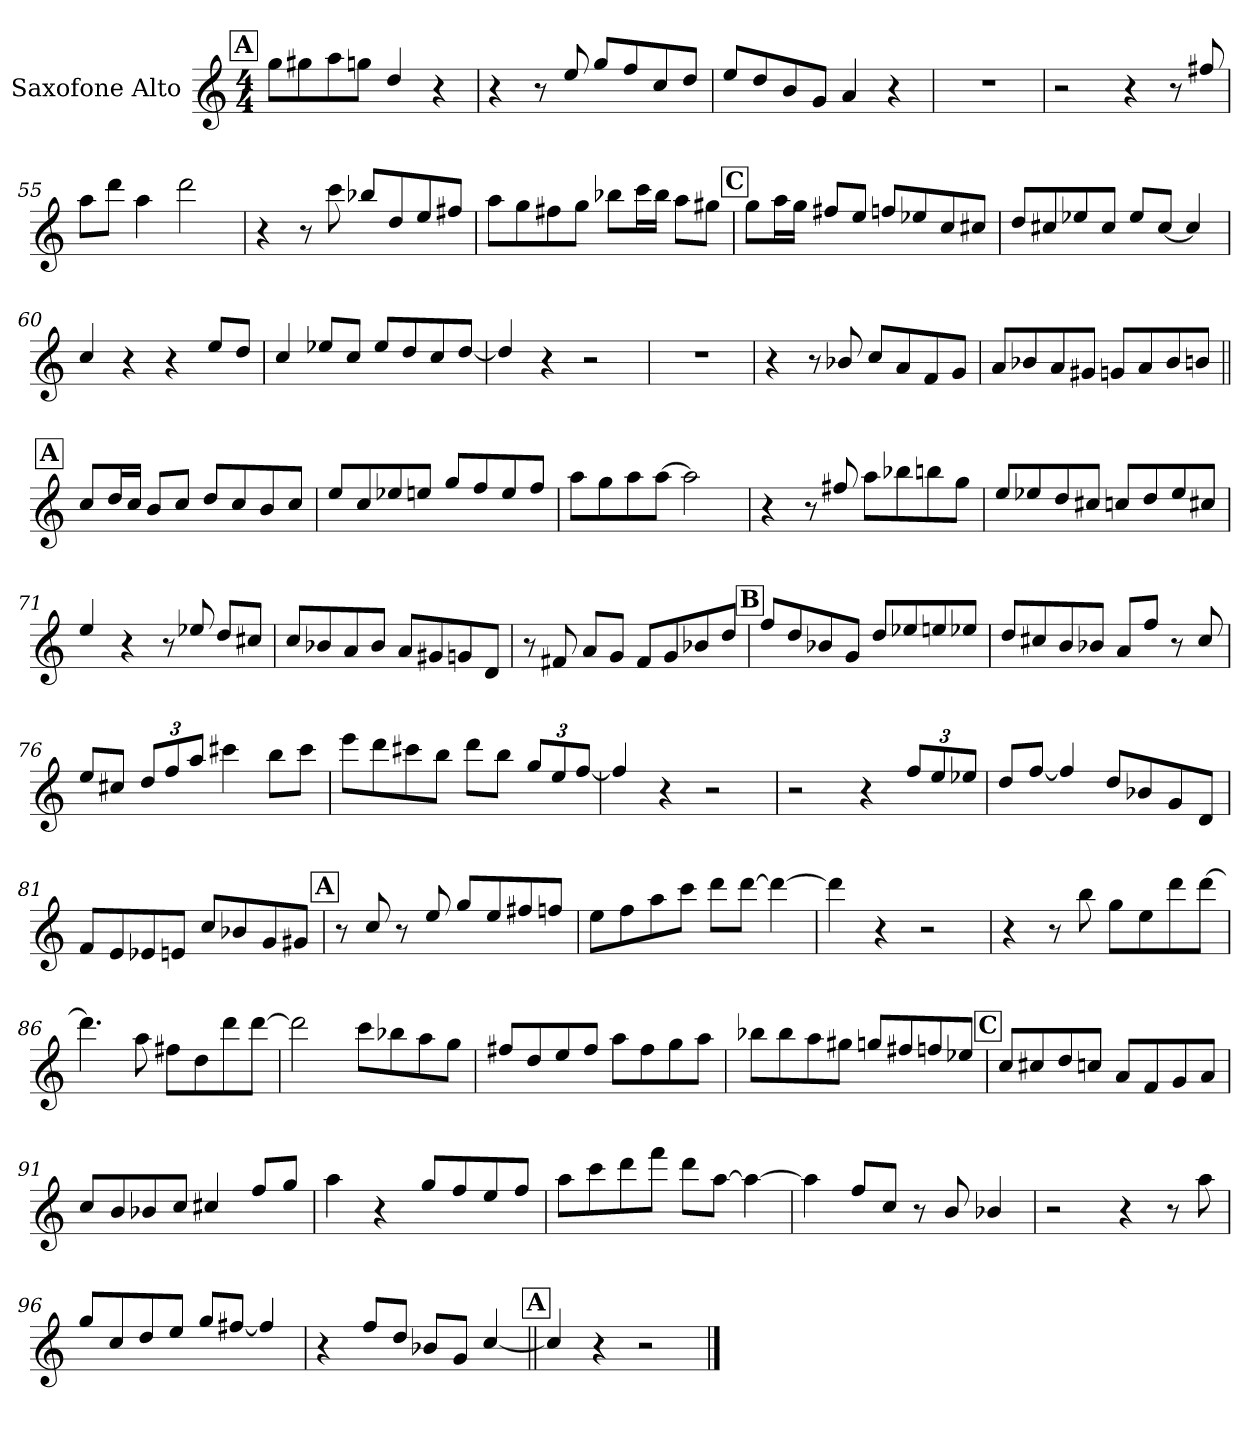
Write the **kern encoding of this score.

**kern
*part1
*staff1
*I"Saxofone Alto
*I'Sax. A.
!!LO:LB:g=z
*clefG2
*ITrd5c9
*k[b-e-a-]
*M4/4
!!LO:REH:place=s1:a:B:fs=14:t=A
=50
8b-\L
8bn\
8cc\
8b-X\J
4f/
4r
=51
4r
8r
8g/
8b-/L
8a-/
8e-/
8f/J
=52
8g/L
8f/
8d/
8B-/J
4c/
4r
=53
1r
=54
2r
4r
8r
8an/
!!LO:LB:g=z
=55
8cc\L
8ff\J
4cc\
2ff\
=56
4r
8r
8ee-\
8dd-X/L
8f/
8g/
8an/J
=57
8cc\L
8b-\
8an\
8b-\J
8dd-X\L
16ee-\L
16dd-\JJ
8cc\L
8bn\J
!!LO:LB:g=z
!!LO:REH:place=s1:a:B:fs=14:t=C
=58
8b-\L
16cc\L
16b-\JJ
8an/L
8g/J
8a-X/L
8g-X/
8e-/
8en/J
=59
8f/L
8en/
8g-X/
8e/J
8g-/L
[8e/J
4e/]
=60
4e-/
4r
4r
8g/L
8f/J
!!LO:LB:g=z
=61
4e-/
8g-X/L
8e-/J
8g-/L
8f/
8e-/
[8f/J
=62
4f/]
4r
2r
=63
1r
=64
4r
8r
8d-X/
8e-/L
8c/
8A-/
8B-/J
=65
8c/L
8d-X/
8c/
8Bn/J
8B-X/L
8c/
8d-/
8dn/J
!!LO:LB:g=z
!!LO:REH:place=s1:a:B:fs=14:t=A
=66||
8e-/L
16f/L
16e-/JJ
8d/L
8e-/J
8f/L
8e-/
8d/
8e-/J
=67
8g/L
8e-/
8g-X/
8gn/J
8b-/L
8a-/
8g/
8a-/J
=68
8cc\L
8b-\
8cc\
[8cc\J
2cc\]
!!LO:PB:g=z
=69
4r
8r
8an/
8cc\L
8dd-X\
8ddn\
8b-\J
=70
8g/L
8g-X/
8f/
8en/J
8e-X/L
8f/
8g-/
8en/J
=71
4g/
4r
8r
8g-X/
8f/L
8en/J
=72
8e-/L
8d-X/
8c/
8d-/J
8c/L
8Bn/
8B-X/
8F/J
!!LO:LB:g=z
=73
8r
8An/
8c/L
8B-/J
8A/L
8B-/
8d-X/
8f/J
!!LO:REH:place=s1:a:B:fs=14:t=B
=74
8a-/L
8f/
8d-X/
8B-/J
8f/L
8g-X/
8gn/
8g-X/J
=75
8f/L
8en/
8d/
8d-X/J
8c/L
8a-/J
8r
8e/
!!LO:LB:g=z
=76
8g/L
8en/J
*Xbrackettup
12f/L
12a-/
12cc/J
4een\
8dd\L
8ee\J
=77
8gg\L
8ff\
8een\
8dd\J
8ff\L
8dd\J
12b-/L
12g/
[12a-/J
=78
4a-/]
4r
2r
=79
2r
4r
12a-/L
12g/
12g-X/J
!!LO:LB:g=z
=80
8f/L
[8a-/J
4a-/]
8f/L
8d-X/
8B-/
8F/J
=81
8A-/L
8G/
8G-X/
8Gn/J
8e-/L
8d-X/
8B-/
8Bn/J
!!LO:REH:place=s1:a:B:fs=14:t=A
=82
8r
8e-/
8r
8g/
8b-/L
8g/
8an/
8a-X/J
=83
8g\L
8a-\
8cc\
8ee-\J
8ff\L
[8ff\J
4ff\_
!!LO:LB:g=z
=84
4ff\]
4r
2r
=85
4r
8r
8dd\
8b-\L
8g\
8ff\
[8ff\J
=86
4.ff\]
8cc\
8an\L
8f\
8ff\
[8ff\J
=87
2ff\]
8ee-\L
8dd-X\
8cc\
8b-\J
!!LO:LB:g=z
=88
8an/L
8f/
8g/
8a/J
8cc\L
8a\
8b-\
8cc\J
=89
8dd-X\L
8dd-\
8cc\
8bn\J
8b-X/L
8an/
8a-X/
8g-X/J
!!LO:REH:place=s1:a:B:fs=14:t=C
=90
8e-/L
8en/
8f/
8e-X/J
8c/L
8A-/
8B-/
8c/J
!!LO:LB:g=z
=91
8e-/L
8d/
8d-X/
8e-/J
4en/
8a-/L
8b-/J
=92
4cc\
4r
8b-/L
8a-/
8g/
8a-/J
=93
8cc\L
8ee-\
8ff\
8aa-\J
8ff\L
[8cc\J
4cc\_
=94
4cc\]
8a-/L
8e-/J
8r
8d/
4d-X/
!!LO:LB:g=z
=95
2r
4r
8r
8cc\
=96
8b-/L
8e-/
8f/
8g/J
8b-/L
[8an/J
4a/]
=97
4r
8a-/L
8f/J
8d-X/L
8B-/J
[4e-/
!!LO:REH:place=s1:a:B:fs=14:t=A
=98||
4e-/]
4r
2r
==
*-
